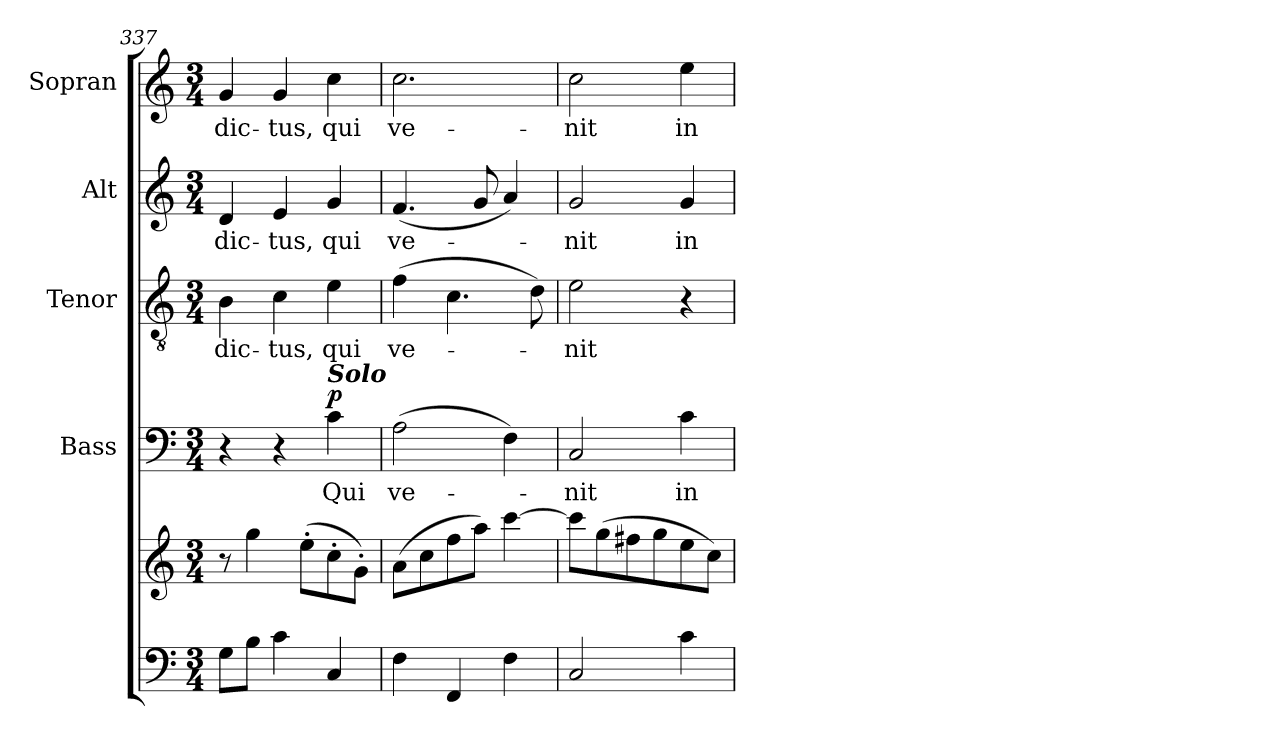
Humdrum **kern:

**kern	**kern	**kern	**text	**dynam	**kern	**text	**kern	**text	**kern	**text
*part5	*part5	*part4	*part4	*part4	*part3	*part3	*part2	*part2	*part1	*part1
*staff6	*staff5	*staff4	*staff4	*staff4	*staff3	*staff3	*staff2	*staff2	*staff1	*staff1
*	*	*I"Bass	*	*	*I"Tenor	*	*I"Alt	*	*I"Sopran	*
*	*	*I'B.	*	*	*I'T.	*	*I'A.	*	*I'S.	*
*clefF4	*clefG2	*clefF4	*	*	*clefGv2	*	*clefG2	*	*clefG2	*
*k[]	*k[]	*k[]	*	*	*k[]	*	*k[]	*	*k[]	*
*C:	*C:	*C:	*	*	*C:	*	*C:	*	*C:	*
*M3/4	*M3/4	*M3/4	*	*	*M3/4	*	*M3/4	*	*M3/4	*
=337	=337	=337	=337	=337	=337	=337	=337	=337	=337	=337
!	!	!	!	!	!	!LO:LY:b	!	!LO:LY:b	!	!LO:LY:b
8G\L	8r	4r	.	.	4B\	-dic-	4d/	-dic-	4g/	-dic-
8B\J	4gg\	.	.	.	.	.	.	.	.	.
!	!	!	!	!	!	!LO:LY:b	!	!LO:LY:b	!	!LO:LY:b
4c\	.	4r	.	.	4c\	-tus,	4e/	-tus,	4g/	-tus,
.	(>8ee'>\L	.	.	.	.	.	.	.	.	.
!	!	!LO:TX:a:Bi:t=Solo	!	!	!	!	!	!	!	!
!	!	!	!LO:LY:b	!LO:DY:a	!	!LO:LY:b	!	!LO:LY:b	!	!LO:LY:b
4C/	8cc'>\	4c\	Qui	p	4e\	qui	4g/	qui	4cc\	qui
.	8g'>\J)	.	.	.	.	.	.	.	.	.
=338	=338	=338	=338	=338	=338	=338	=338	=338	=338	=338
!	!	!	!LO:LY:b	!	!	!LO:LY:b	!	!LO:LY:b	!	!LO:LY:b
4F\	(>8a\L	(>2A\	ve-	.	(>4f\	ve-	(<4.f/	ve-	2.cc\	ve-
.	8cc\	.	.	.	.	.	.	.	.	.
4FF/	8ff\	.	.	.	4.c\	.	.	.	.	.
.	8aa\J)	.	.	.	.	.	8g/	.	.	.
4F\	[4ccc\	4F\)	.	.	.	.	4a/)	.	.	.
.	.	.	.	.	8d\)	.	.	.	.	.
=339	=339	=339	=339	=339	=339	=339	=339	=339	=339	=339
!	!	!	!LO:LY:b	!	!	!LO:LY:b	!	!LO:LY:b	!	!LO:LY:b
2C/	8ccc\L]	2C/	-nit	.	2e\	-nit	2g/	-nit	2cc\	-nit
.	(>8gg\	.	.	.	.	.	.	.	.	.
.	8ff#X\	.	.	.	.	.	.	.	.	.
.	8gg\	.	.	.	.	.	.	.	.	.
!	!	!	!LO:LY:b	!	!	!	!	!LO:LY:b	!	!LO:LY:b
4c\	8ee\	4c\	in	.	4r	.	4g/	in	4ee\	in
.	8cc\J)	.	.	.	.	.	.	.	.	.
=	=	=	=	=	=	=	=	=	=	=
*-	*-	*-	*-	*-	*-	*-	*-	*-	*-	*-
